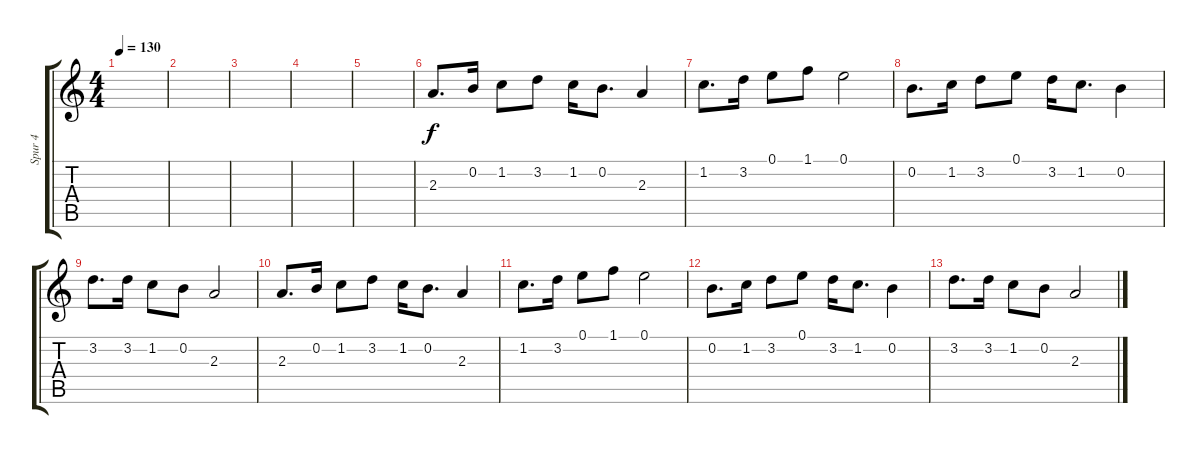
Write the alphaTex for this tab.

\track ("Spur 4" "Spur 4") {instrument distortionguitar}
\staff {score tabs}
\tuning (E4 B3 G3 D3 A2 E2) {hide}
\ts (4 4)
\tempo 130
\clef g2
\ks c
|
|
|
|
|
2.3.8{d} 0.2.16 1.2.8 3.2.8 1.2.16 0.2.8{d} 2.3.4 |
1.2.8{d} 3.2.16 0.1.8 1.1.8 0.1.2 |
0.2.8{d} 1.2.16 3.2.8 0.1.8 3.2.16 1.2.8{d} 0.2.4 |
3.2.8{d} 3.2.16 1.2.8 0.2.8 2.3.2 |
2.3.8{d} 0.2.16 1.2.8 3.2.8 1.2.16 0.2.8{d} 2.3.4 |
1.2.8{d} 3.2.16 0.1.8 1.1.8 0.1.2 |
0.2.8{d} 1.2.16 3.2.8 0.1.8 3.2.16 1.2.8{d} 0.2.4 |
3.2.8{d} 3.2.16 1.2.8 0.2.8 2.3.2
